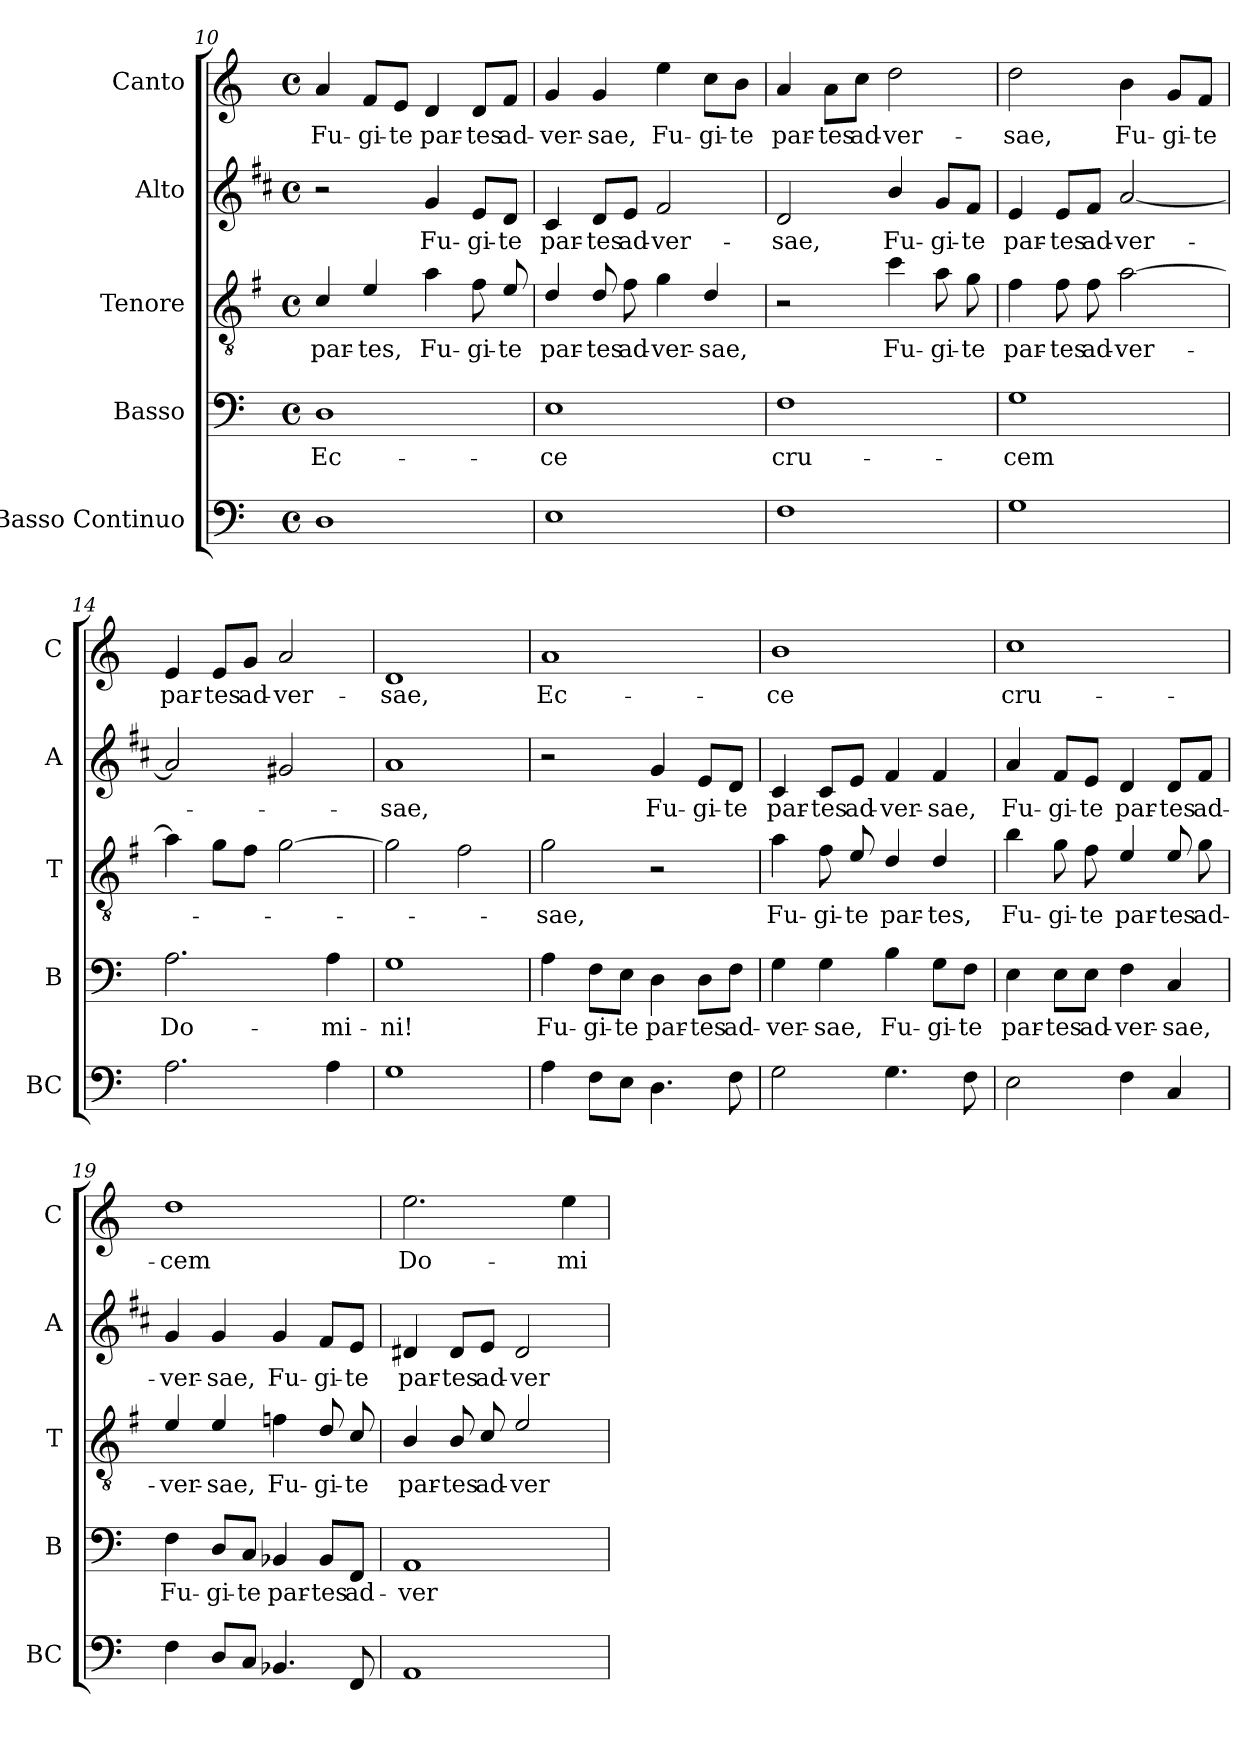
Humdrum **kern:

**kern	**kern	**text	**kern	**text	**kern	**text	**kern	**text
*part5	*part4	*part4	*part3	*part3	*part2	*part2	*part1	*part1
*staff5	*staff4	*staff4	*staff3	*staff3	*staff2	*staff2	*staff1	*staff1
*I"Basso Continuo	*I"Basso	*	*I"Tenore	*	*I"Alto	*	*I"Canto	*
*I'BC	*I'B	*	*I'T	*	*I'A	*	*I'C	*
*clefF4	*clefF4	*	*clefGv2	*	*clefG2	*	*clefG2	*
*	*	*	*ITrd4c7	*	*ITrd1c2	*	*	*
*k[]	*k[]	*	*k[]	*	*k[]	*	*k[]	*
*C:	*C:	*	*C:	*	*C:	*	*C:	*
*M4/4	*M4/4	*	*M4/4	*	*M4/4	*	*M4/4	*
*met(c)	*met(c)	*	*met(c)	*	*met(c)	*	*met(c)	*
=10	=10	=10	=10	=10	=10	=10	=10	=10
!	!	!LO:LY:b	!	!LO:LY:b	!	!	!	!LO:LY:b
1D	1D	Ec-	4F/	par-	2r	.	4a/	Fu-
!	!	!	!	!LO:LY:b	!	!	!	!LO:LY:b
.	.	.	4A/	-tes,	.	.	8f/L	-gi-
!	!	!	!	!	!	!	!	!LO:LY:b
.	.	.	.	.	.	.	8e/J	-te
!	!	!	!	!LO:LY:b	!	!LO:LY:b	!	!LO:LY:b
.	.	.	4d\	Fu-	4f/	Fu-	4d/	par-
!	!	!	!	!LO:LY:b	!	!LO:LY:b	!	!LO:LY:b
.	.	.	8B\	-gi-	8d/L	-gi-	8d/L	-tes
!	!	!	!	!LO:LY:b	!	!LO:LY:b	!	!LO:LY:b
.	.	.	8A/	-te	8c/J	-te	8f/J	ad-
=11	=11	=11	=11	=11	=11	=11	=11	=11
!	!	!LO:LY:b	!	!LO:LY:b	!	!LO:LY:b	!	!LO:LY:b
1E	1E	-ce	4G/	par-	4B/	par-	4g/	-ver-
!	!	!	!	!LO:LY:b	!	!LO:LY:b	!	!LO:LY:b
.	.	.	8G/	-tes	8c/L	-tes	4g/	-sae,
!	!	!	!	!LO:LY:b	!	!LO:LY:b	!	!
.	.	.	8B\	ad-	8d/J	ad-	.	.
!	!	!	!	!LO:LY:b	!	!LO:LY:b	!	!LO:LY:b
.	.	.	4c\	-ver-	2e/	-ver-	4ee\	Fu-
!	!	!	!	!LO:LY:b	!	!	!	!LO:LY:b
.	.	.	4G/	-sae,	.	.	8cc\L	-gi-
!	!	!	!	!	!	!	!	!LO:LY:b
.	.	.	.	.	.	.	8b\J	-te
=12	=12	=12	=12	=12	=12	=12	=12	=12
!	!	!LO:LY:b	!	!	!	!LO:LY:b	!	!LO:LY:b
1F	1F	cru-	2r	.	2c/	-sae,	4a/	par-
!	!	!	!	!	!	!	!	!LO:LY:b
.	.	.	.	.	.	.	8a\L	-tes
!	!	!	!	!	!	!	!	!LO:LY:b
.	.	.	.	.	.	.	8cc\J	ad-
!	!	!	!	!LO:LY:b	!	!LO:LY:b	!	!LO:LY:b
.	.	.	4f\	Fu-	4a/	Fu-	2dd\	-ver-
!	!	!	!	!LO:LY:b	!	!LO:LY:b	!	!
.	.	.	8d\	-gi-	8f/L	-gi-	.	.
!	!	!	!	!LO:LY:b	!	!LO:LY:b	!	!
.	.	.	8c\	-te	8e/J	-te	.	.
=13	=13	=13	=13	=13	=13	=13	=13	=13
!	!	!LO:LY:b	!	!LO:LY:b	!	!LO:LY:b	!	!LO:LY:b
1G	1G	-cem	4B\	par-	4d/	par-	2dd\	-sae,
!	!	!	!	!LO:LY:b	!	!LO:LY:b	!	!
.	.	.	8B\	-tes	8d/L	-tes	.	.
!	!	!	!	!LO:LY:b	!	!LO:LY:b	!	!
.	.	.	8B\	ad-	8e/J	ad-	.	.
!	!	!	!	!LO:LY:b	!	!LO:LY:b	!	!LO:LY:b
.	.	.	[2d\	-ver-	[2g/	-ver-	4b\	Fu-
!	!	!	!	!	!	!	!	!LO:LY:b
.	.	.	.	.	.	.	8g/L	-gi-
!	!	!	!	!	!	!	!	!LO:LY:b
.	.	.	.	.	.	.	8f/J	-te
!!LO:PB:g=z
=14	=14	=14	=14	=14	=14	=14	=14	=14
!	!	!LO:LY:b	!	!	!	!	!	!LO:LY:b
2.A\	2.A\	Do-	4d\]	.	2g/]	.	4e/	par-
!	!	!	!	!	!	!	!	!LO:LY:b
.	.	.	8c\L	.	.	.	8e/L	-tes
!	!	!	!	!	!	!	!	!LO:LY:b
.	.	.	8B\J	.	.	.	8g/J	ad-
!	!	!	!	!	!	!	!	!LO:LY:b
.	.	.	[2c\	.	2f#X/	.	2a/	-ver-
!	!	!LO:LY:b	!	!	!	!	!	!
4A\	4A\	-mi-	.	.	.	.	.	.
=15	=15	=15	=15	=15	=15	=15	=15	=15
!	!	!LO:LY:b	!	!	!	!LO:LY:b	!	!LO:LY:b
1G	1G	-ni!	2c\]	.	1g	-sae,	1d	-sae,
.	.	.	2B\	.	.	.	.	.
=16	=16	=16	=16	=16	=16	=16	=16	=16
!	!	!LO:LY:b	!	!LO:LY:b	!	!	!	!LO:LY:b
4A\	4A\	Fu-	2c\	-sae,	2r	.	1a	Ec-
!	!	!LO:LY:b	!	!	!	!	!	!
8F\L	8F\L	-gi-	.	.	.	.	.	.
!	!	!LO:LY:b	!	!	!	!	!	!
8E\J	8E\J	-te	.	.	.	.	.	.
!	!	!LO:LY:b	!	!	!	!LO:LY:b	!	!
4.D\	4D\	par-	2r	.	4f/	Fu-	.	.
!	!	!LO:LY:b	!	!	!	!LO:LY:b	!	!
.	8D\L	-tes	.	.	8d/L	-gi-	.	.
!	!	!LO:LY:b	!	!	!	!LO:LY:b	!	!
8F\	8F\J	ad-	.	.	8c/J	-te	.	.
=17	=17	=17	=17	=17	=17	=17	=17	=17
!	!	!LO:LY:b	!	!LO:LY:b	!	!LO:LY:b	!	!LO:LY:b
2G\	4G\	-ver-	4d\	Fu-	4B/	par-	1b	-ce
!	!	!LO:LY:b	!	!LO:LY:b	!	!LO:LY:b	!	!
.	4G\	-sae,	8B\	-gi-	8B/L	-tes	.	.
!	!	!	!	!LO:LY:b	!	!LO:LY:b	!	!
.	.	.	8A/	-te	8d/J	ad-	.	.
!	!	!LO:LY:b	!	!LO:LY:b	!	!LO:LY:b	!	!
4.G\	4B\	Fu-	4G/	par-	4e/	-ver-	.	.
!	!	!LO:LY:b	!	!LO:LY:b	!	!LO:LY:b	!	!
.	8G\L	-gi-	4G/	-tes,	4e/	-sae,	.	.
!	!	!LO:LY:b	!	!	!	!	!	!
8F\	8F\J	-te	.	.	.	.	.	.
=18	=18	=18	=18	=18	=18	=18	=18	=18
!	!	!LO:LY:b	!	!LO:LY:b	!	!LO:LY:b	!	!LO:LY:b
2E\	4E\	par-	4e\	Fu-	4g/	Fu-	1cc	cru-
!	!	!LO:LY:b	!	!LO:LY:b	!	!LO:LY:b	!	!
.	8E\L	-tes	8c\	-gi-	8e/L	-gi-	.	.
!	!	!LO:LY:b	!	!LO:LY:b	!	!LO:LY:b	!	!
.	8E\J	ad-	8B\	-te	8d/J	-te	.	.
!	!	!LO:LY:b	!	!LO:LY:b	!	!LO:LY:b	!	!
4F\	4F\	-ver-	4A/	par-	4c/	par-	.	.
!	!	!LO:LY:b	!	!LO:LY:b	!	!LO:LY:b	!	!
4C/	4C/	-sae,	8A/	-tes	8c/L	-tes	.	.
!	!	!	!	!LO:LY:b	!	!LO:LY:b	!	!
.	.	.	8c\	ad-	8e/J	ad-	.	.
=19	=19	=19	=19	=19	=19	=19	=19	=19
!	!	!LO:LY:b	!	!LO:LY:b	!	!LO:LY:b	!	!LO:LY:b
4F\	4F\	Fu-	4A/	-ver-	4f/	-ver-	1dd	-cem
!	!	!LO:LY:b	!	!LO:LY:b	!	!LO:LY:b	!	!
8D/L	8D/L	-gi-	4A/	-sae,	4f/	-sae,	.	.
!	!	!LO:LY:b	!	!	!	!	!	!
8C/J	8C/J	-te	.	.	.	.	.	.
!	!	!LO:LY:b	!	!LO:LY:b	!	!LO:LY:b	!	!
4.BB-X/	4BB-X/	par-	4B-X\	Fu-	4f/	Fu-	.	.
!	!	!LO:LY:b	!	!LO:LY:b	!	!LO:LY:b	!	!
.	8BB-/L	-tes	8G/	-gi-	8e/L	-gi-	.	.
!	!	!LO:LY:b	!	!LO:LY:b	!	!LO:LY:b	!	!
8FF/	8FF/J	ad-	8F/	-te	8d/J	-te	.	.
!!LO:LB:g=z
=20	=20	=20	=20	=20	=20	=20	=20	=20
!	!	!LO:LY:b	!	!LO:LY:b	!	!LO:LY:b	!	!LO:LY:b
1AA	1AA	-ver-	4E/	par-	4c#X/	par-	2.ee\	Do-
!	!	!	!	!LO:LY:b	!	!LO:LY:b	!	!
.	.	.	8E/	-tes	8c#/L	-tes	.	.
!	!	!	!	!LO:LY:b	!	!LO:LY:b	!	!
.	.	.	8F/	ad-	8d/J	ad-	.	.
!	!	!	!	!LO:LY:b	!	!LO:LY:b	!	!
.	.	.	2A/	-ver-	2c#/	-ver-	.	.
!	!	!	!	!	!	!	!	!LO:LY:b
.	.	.	.	.	.	.	4ee\	-mi-
=	=	=	=	=	=	=	=	=
*-	*-	*-	*-	*-	*-	*-	*-	*-
